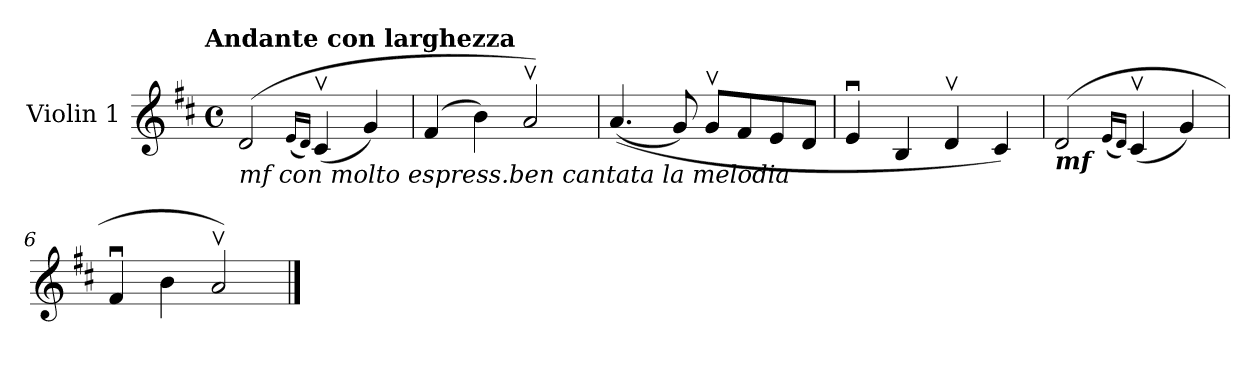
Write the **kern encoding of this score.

**kern
*part1
*staff1
*I"Violin 1
*I'Vln
*clefG2
*k[f#c#]
!!LO:TX:omd:t=Andante con larghezza
*M4/4
*met(c)
*MM120
=1
!LO:TX:b:i:t=mf con molto espress.ben cantata la melodia
(>2d/
(<16qqe/LL
16qqd/JJ)
(<4c#v/
4g/)
=2
(<4f#/
4b\)
2av/)
=3
(<(<4.a/
8g/)
8gv/L
8f#/
8e/
8d/J
=4
4eu/
4B/
4dv/
4c#/)
=5
!LO:TX:b:Bi:t=mf
(>2d/
(<16qqe/LL
16qqd/JJ)
(<4c#v/
4g/)
=6
4f#u/
4b\
2av/)
==
*-
